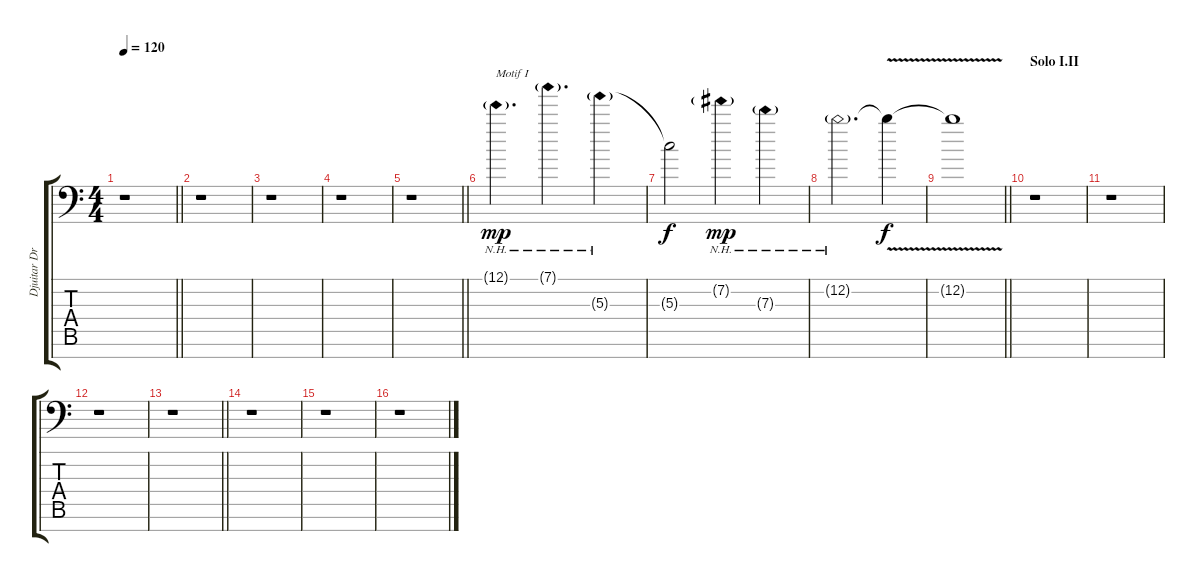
\track ("Djuitar Dropped A" "Djuitar Dr") {instrument distortionguitar}
\staff {score tabs}
\tuning (E4 B3 G3 D3 A2 E2 A1) {hide}
\ts (4 4)
\tempo 120
\clef f4
\barLineRight lightlight
\ks c
r.1{dy mp} |
\section ("" "")
r.1 |
r.1 |
r.1 |
\barLineRight lightlight
r.1 |
12.1{nh g}.4{d txt "Motif I" balance 8 instrument overdrivenguitar} 7.1{nh g}.4{d} 5.3{nh g}.4 |
5.3{t}.2{dy f} 7.2{nh g}.4{dy mp} 7.3{nh g}.4 |
12.2{nh g}.2{d} 12.2{v t}.4{dy f} |
\barLineRight lightlight
12.2{t}.1 |
\section ("" "Solo I.II")
r.1 |
r.1 |
r.1 |
\barLineRight lightlight
r.1 |
r.1 |
r.1 |
r.1
